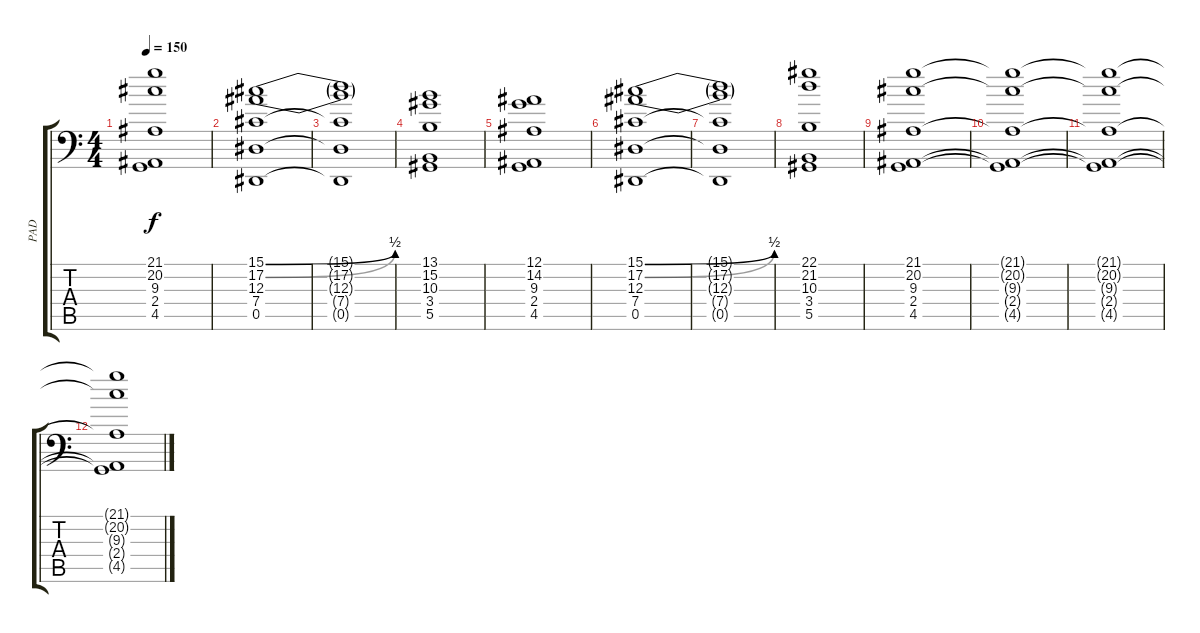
\track ("PAD" "PAD") {instrument pad4choir}
\staff {score tabs}
\tuning (Bb3 F3 Db3 Ab2 Eb2 Ab1) {hide}
\ts (4 4)
\tempo 150
\clef f4
\ks c
(21.1 20.2 9.3 2.4 4.5).1{dy f} |
(15.1{be (bend 0 0 60 2)} 17.2{be (bend 0 0 60 2)} 12.3 7.4 0.5).1 |
(15.1{t} 17.2{t} 12.3{t} 7.4{t} 0.5{t}).1 |
(13.1 15.2 10.3 3.4 5.5).1 |
(12.1 14.2 9.3 2.4 4.5).1 |
(15.1{be (bend 0 0 60 2)} 17.2{be (bend 0 0 60 2)} 12.3 7.4 0.5).1 |
(15.1{t} 17.2{t} 12.3{t} 7.4{t} 0.5{t}).1 |
(22.1 21.2 10.3 3.4 5.5).1 |
(21.1 20.2 9.3 2.4 4.5).1 |
(21.1{t} 20.2{t} 9.3{t} 2.4{t} 4.5{t}).1 |
(21.1{t} 20.2{t} 9.3{t} 2.4{t} 4.5{t}).1 |
(21.1{t} 20.2{t} 9.3{t} 2.4{t} 4.5{t}).1
